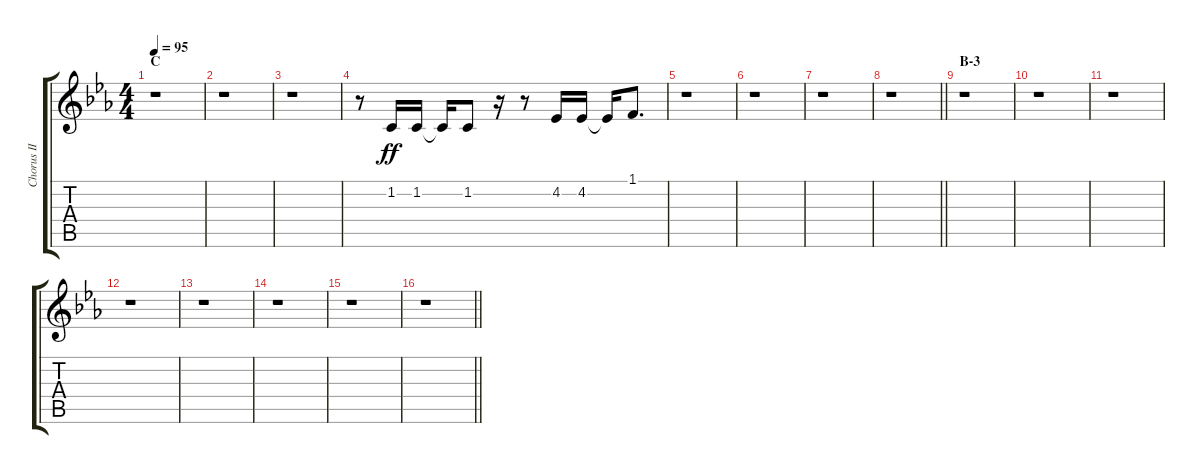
\track ("Chorus II" "Chorus II") {instrument voiceoohs}
\staff {score tabs}
\tuning (E4 B3 G3 D3 A2 E2) {hide}
\ts (4 4)
\section ("" "C")
\tempo 95
\clef g2
\ks cminor
r.1{dy ff} |
r.1 |
r.1 |
r.8 1.2.16 1.2.16 1.2{t}.16 1.2.8 r.16 r.8 4.2.16 4.2.16 4.2{t}.16 1.1.8{d} |
r.1 |
r.1 |
r.1 |
\barLineRight lightlight
r.1 |
\section ("" "B-3")
r.1 |
r.1 |
r.1 |
r.1 |
r.1 |
r.1 |
r.1 |
\barLineRight lightlight
r.1
